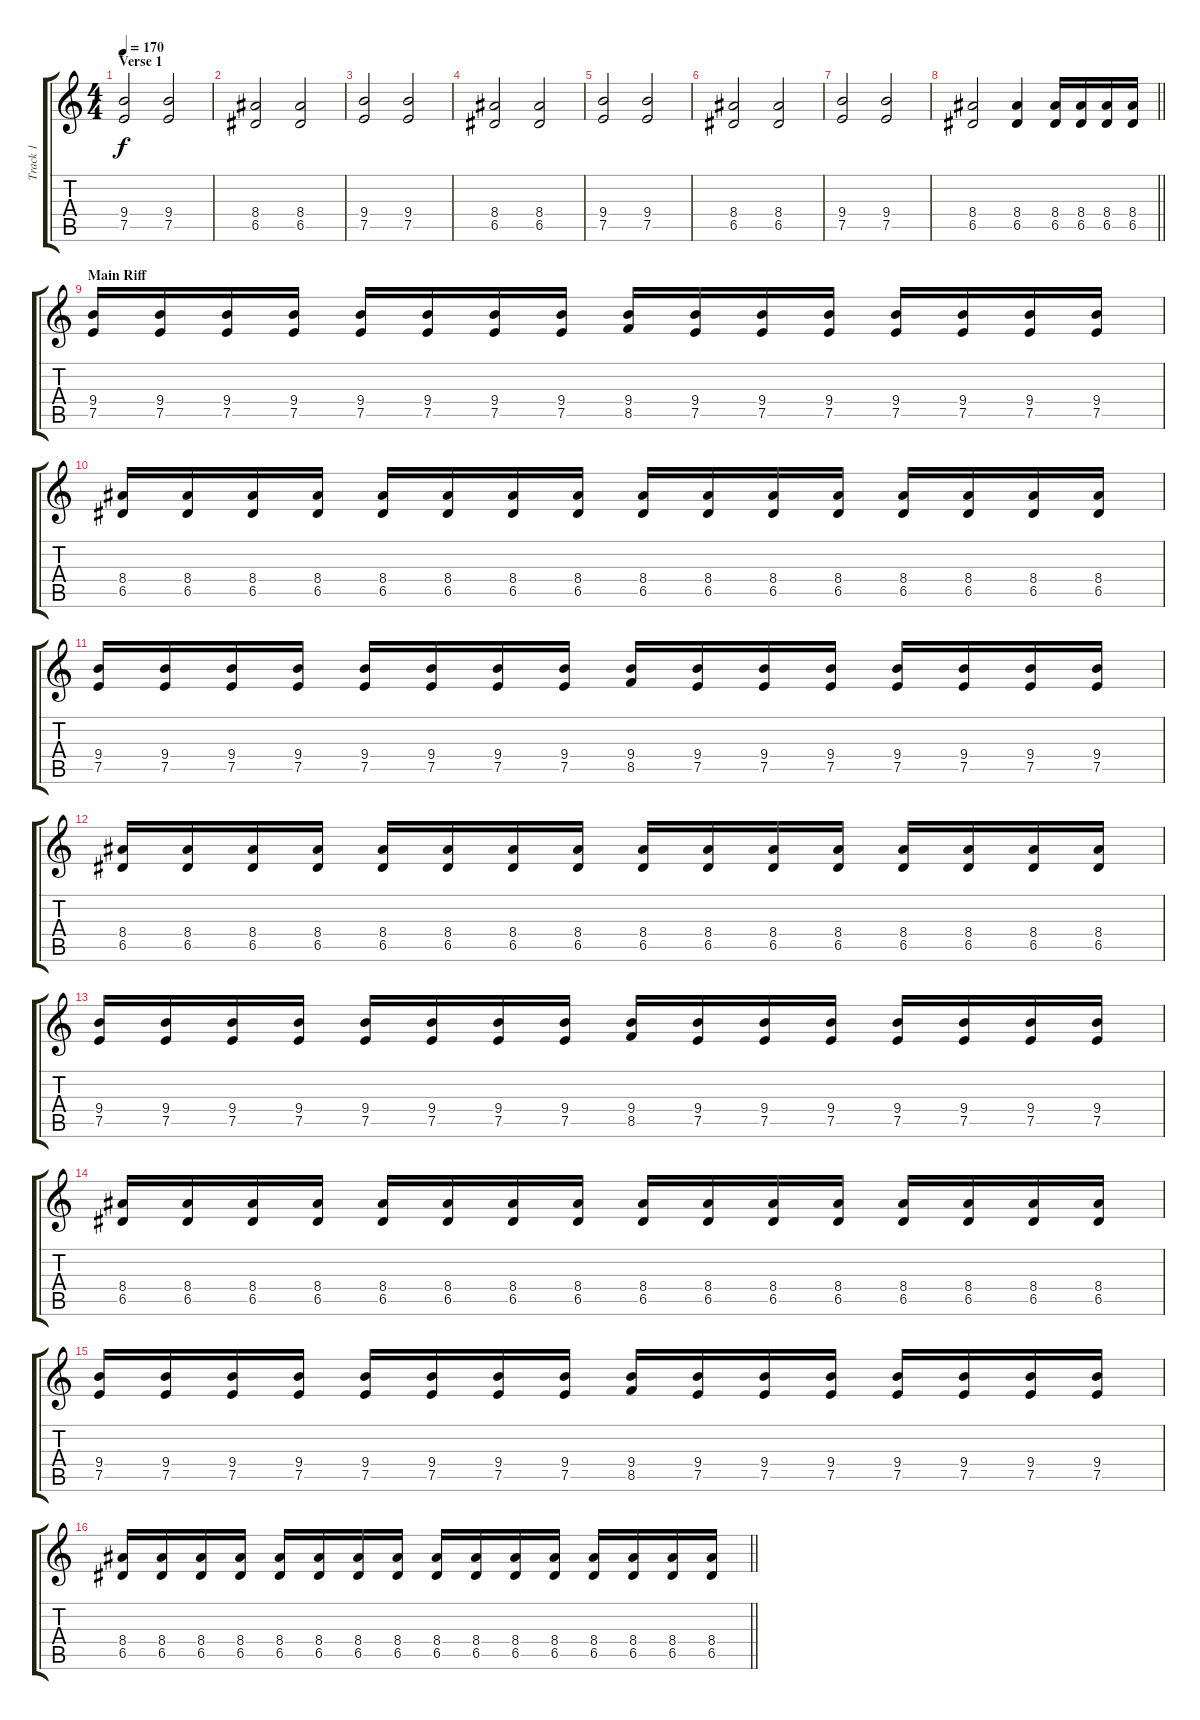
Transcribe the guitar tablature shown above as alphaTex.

\track ("Track 1" "Track 1") {instrument distortionguitar}
\staff {score tabs}
\tuning (E4 B3 G3 D3 A2 E2) {hide}
\ts (4 4)
\section ("" "Verse 1")
\tempo 170
\clef g2
\ks c
(9.4 7.5).2{dy f} (9.4 7.5).2 |
(8.4 6.5).2 (8.4 6.5).2 |
(9.4 7.5).2 (9.4 7.5).2 |
(8.4 6.5).2 (8.4 6.5).2 |
(9.4 7.5).2 (9.4 7.5).2 |
(8.4 6.5).2 (8.4 6.5).2 |
(9.4 7.5).2 (9.4 7.5).2 |
\barLineRight lightlight
(8.4 6.5).2 (8.4 6.5).4 (8.4 6.5).16 (8.4 6.5).16 (8.4 6.5).16 (8.4 6.5).16 |
\section ("" "Main Riff")
(9.4 7.5).16 (9.4 7.5).16 (9.4 7.5).16 (9.4 7.5).16 (9.4 7.5).16 (9.4 7.5).16 (9.4 7.5).16 (9.4 7.5).16 (9.4 8.5).16 (9.4 7.5).16 (9.4 7.5).16 (9.4 7.5).16 (9.4 7.5).16 (9.4 7.5).16 (9.4 7.5).16 (9.4 7.5).16 |
(8.4 6.5).16 (8.4 6.5).16 (8.4 6.5).16 (8.4 6.5).16 (8.4 6.5).16 (8.4 6.5).16 (8.4 6.5).16 (8.4 6.5).16 (8.4 6.5).16 (8.4 6.5).16 (8.4 6.5).16 (8.4 6.5).16 (8.4 6.5).16 (8.4 6.5).16 (8.4 6.5).16 (8.4 6.5).16 |
(9.4 7.5).16 (9.4 7.5).16 (9.4 7.5).16 (9.4 7.5).16 (9.4 7.5).16 (9.4 7.5).16 (9.4 7.5).16 (9.4 7.5).16 (9.4 8.5).16 (9.4 7.5).16 (9.4 7.5).16 (9.4 7.5).16 (9.4 7.5).16 (9.4 7.5).16 (9.4 7.5).16 (9.4 7.5).16 |
(8.4 6.5).16 (8.4 6.5).16 (8.4 6.5).16 (8.4 6.5).16 (8.4 6.5).16 (8.4 6.5).16 (8.4 6.5).16 (8.4 6.5).16 (8.4 6.5).16 (8.4 6.5).16 (8.4 6.5).16 (8.4 6.5).16 (8.4 6.5).16 (8.4 6.5).16 (8.4 6.5).16 (8.4 6.5).16 |
(9.4 7.5).16 (9.4 7.5).16 (9.4 7.5).16 (9.4 7.5).16 (9.4 7.5).16 (9.4 7.5).16 (9.4 7.5).16 (9.4 7.5).16 (9.4 8.5).16 (9.4 7.5).16 (9.4 7.5).16 (9.4 7.5).16 (9.4 7.5).16 (9.4 7.5).16 (9.4 7.5).16 (9.4 7.5).16 |
(8.4 6.5).16 (8.4 6.5).16 (8.4 6.5).16 (8.4 6.5).16 (8.4 6.5).16 (8.4 6.5).16 (8.4 6.5).16 (8.4 6.5).16 (8.4 6.5).16 (8.4 6.5).16 (8.4 6.5).16 (8.4 6.5).16 (8.4 6.5).16 (8.4 6.5).16 (8.4 6.5).16 (8.4 6.5).16 |
(9.4 7.5).16 (9.4 7.5).16 (9.4 7.5).16 (9.4 7.5).16 (9.4 7.5).16 (9.4 7.5).16 (9.4 7.5).16 (9.4 7.5).16 (9.4 8.5).16 (9.4 7.5).16 (9.4 7.5).16 (9.4 7.5).16 (9.4 7.5).16 (9.4 7.5).16 (9.4 7.5).16 (9.4 7.5).16 |
\barLineRight lightlight
(8.4 6.5).16 (8.4 6.5).16 (8.4 6.5).16 (8.4 6.5).16 (8.4 6.5).16 (8.4 6.5).16 (8.4 6.5).16 (8.4 6.5).16 (8.4 6.5).16 (8.4 6.5).16 (8.4 6.5).16 (8.4 6.5).16 (8.4 6.5).16 (8.4 6.5).16 (8.4 6.5).16 (8.4 6.5).16
